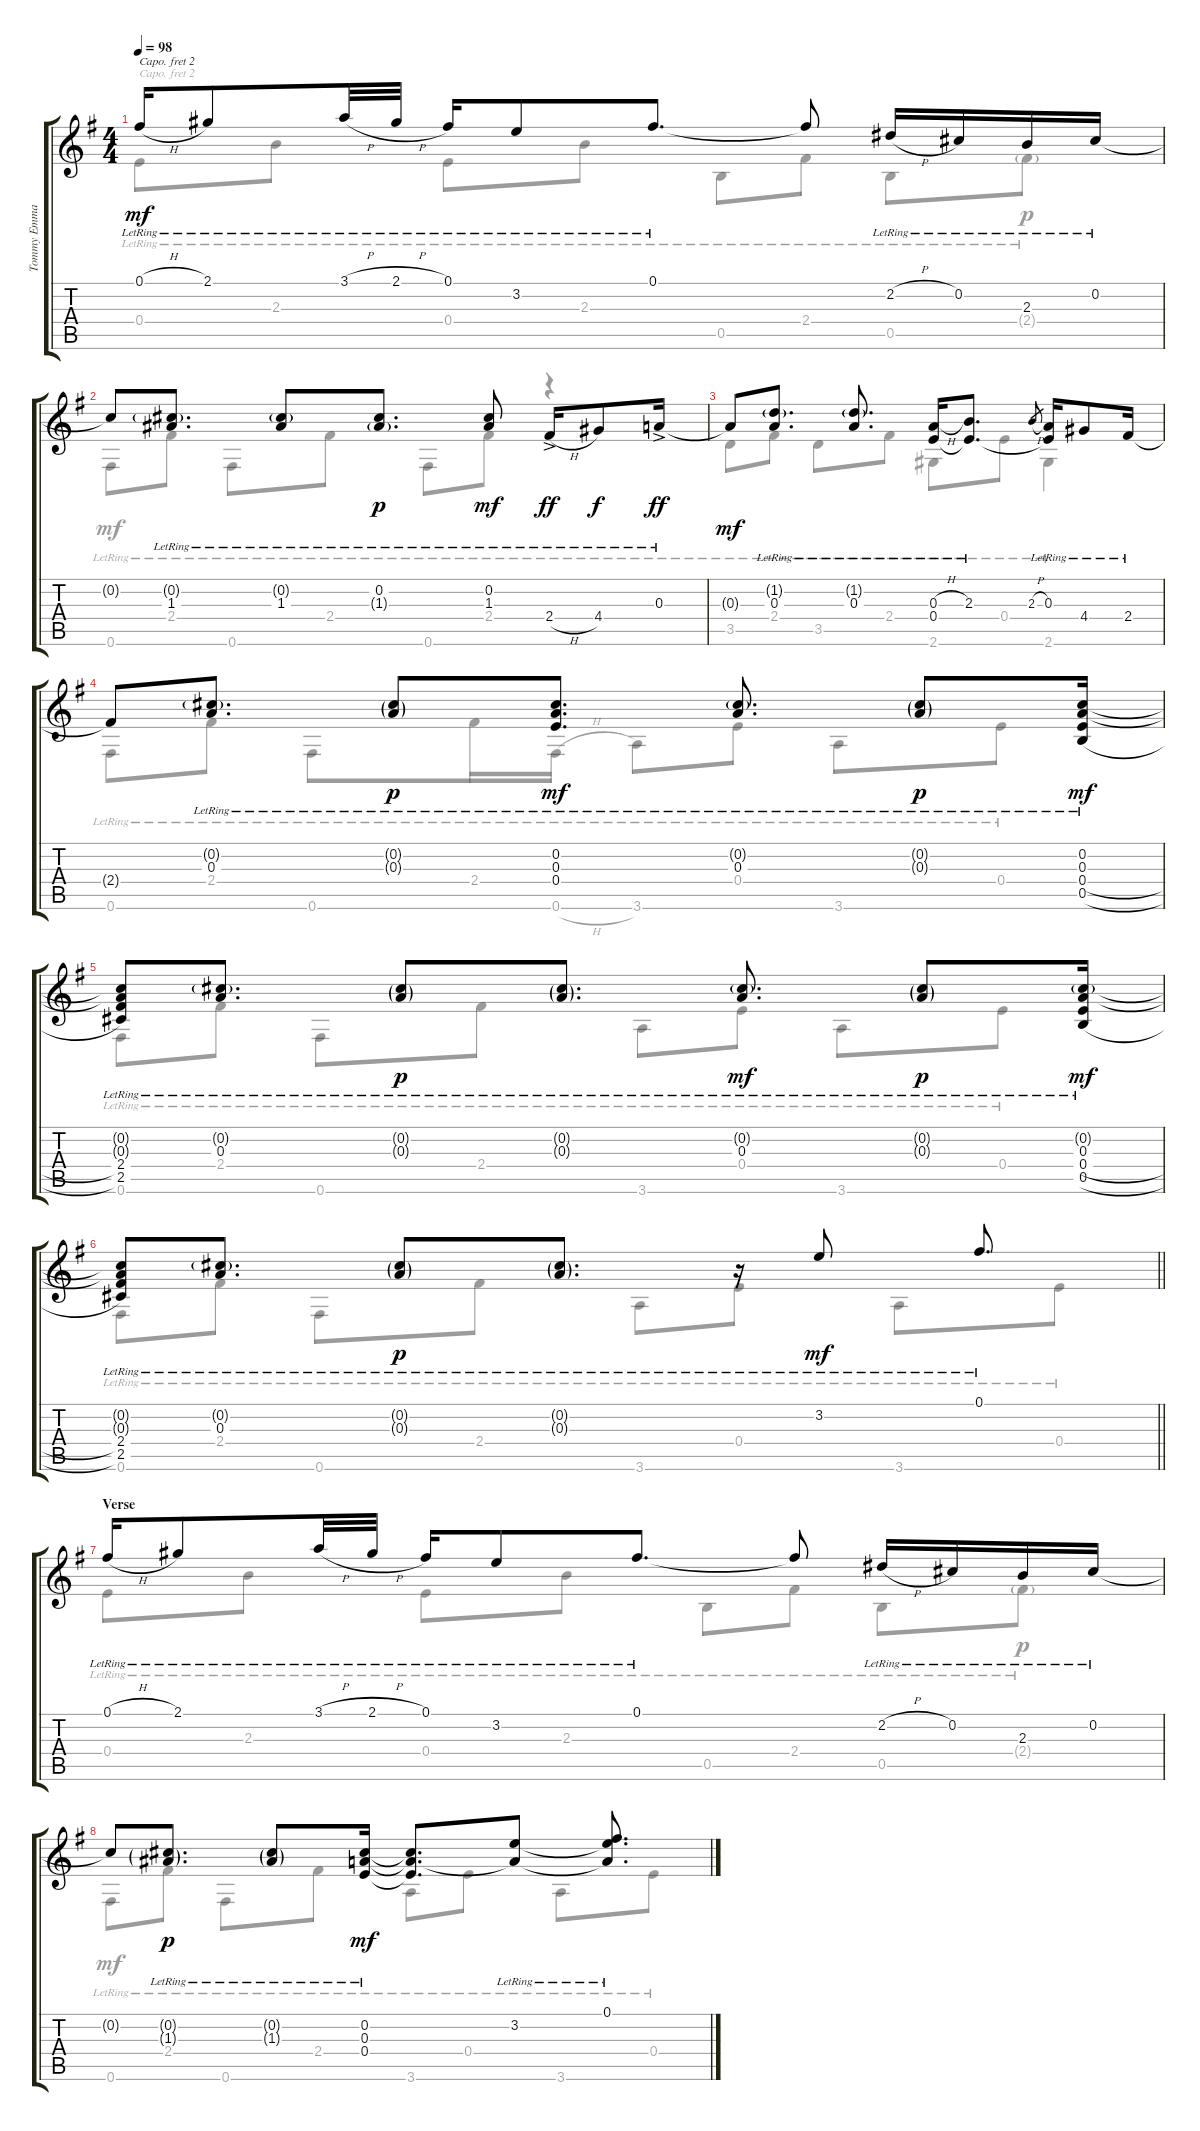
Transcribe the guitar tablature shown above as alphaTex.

\track ("Tommy Emmanuel" "Tommy Emma") {instrument acousticguitarsteel}
\staff {score tabs}
\capo 2
\tuning (E4 B3 G3 D3 A2 E2) {hide}
\voice
\ts (4 4)
\tempo 98
\clef g2
\ks g
0.1{h lr}.16{dy mf} 2.1{lr}.8 3.1{h lr}.32 2.1{h lr}.32 0.1{lr}.16 3.2{lr}.8 0.1{lr}.8{d} 0.1{t}.8 2.2{h lr}.16 0.2{lr}.16 2.3{lr}.16 0.2{lr}.16 |
0.2{t}.8 (0.2{g lr} 1.3{lr}).8{d} (0.2{g lr} 1.3{lr}).8 (0.2{lr} 1.3{g lr}).8{d dy p} (0.2{lr} 1.3{lr}).8{dy mf} 2.4{h ac lr}.16{dy ff} 4.4{lr}.8{dy f} 0.3{ac lr}.16{dy ff} |
0.3{t}.8{dy mf} (1.2{g lr} 0.3{lr}).8{d} (1.2{g lr} 0.3{lr}).8{d} (0.3{h lr} 0.4{lr}).16 (2.3{lr} 0.4{t}).8{d} 2.3{h}.8{gr} (0.3{lr} 0.4{t}).16 4.4{lr}.8 2.4{lr}.16 |
2.4{t}.8 (0.2{g lr} 0.3{lr}).8{d} (0.2{g lr} 0.3{g lr}).8{dy p} (0.2{lr} 0.3{lr} 0.4{lr}).8{d dy mf} (0.2{g lr} 0.3{lr}).8{d} (0.2{g lr} 0.3{g lr}).8{dy p} (0.2{lr} 0.3{lr} 0.4{h lr} 0.5{h lr}).16{dy mf} |
(0.2{t} 0.3{t} 2.4{lr} 2.5{lr}).8 (0.2{g lr} 0.3{lr}).8{d} (0.2{g lr} 0.3{g lr}).8{dy p} (0.2{g lr} 0.3{g lr}).8{d} (0.2{g lr} 0.3{lr}).8{d dy mf} (0.2{g lr} 0.3{g lr}).8{dy p} (0.2{g lr} 0.3{lr} 0.4{h lr} 0.5{h lr}).16{dy mf} |
\barLineRight lightlight
(0.2{t} 0.3{t} 2.4{lr} 2.5{lr}).8 (0.2{g lr} 0.3{lr}).8{d} (0.2{g lr} 0.3{g lr}).8{dy p} (0.2{g lr} 0.3{g lr}).8{d} r.16 3.2{lr}.8{dy mf} 0.1{lr}.8{d} |
\section ("" "Verse")
0.1{h lr}.16 2.1{lr}.8 3.1{h lr}.32 2.1{h lr}.32 0.1{lr}.16 3.2{lr}.8 0.1{lr}.8{d} 0.1{t}.8 2.2{h lr}.16 0.2{lr}.16 2.3{lr}.16 0.2{lr}.16 |
0.2{t}.8 (0.2{g lr} 1.3{g lr}).8{d dy p} (0.2{g lr} 1.3{g lr}).8 (0.2{lr} 0.3{lr} 0.4{lr}).16{dy mf} (0.2{t} 0.3{t} 0.4{t}).8{d} (3.2{lr} 0.3{t}).8 (0.1{lr} 3.2{t} 0.3{t}).8{d}
\voice
\clef g2
\ottava regular
\simile none
\ks g
0.4{lr}.8{dy mf} 2.3{lr}.8 0.4{lr}.8 2.3{lr}.8 0.5{lr}.8 2.4{lr}.8 0.5{lr}.8 2.4{g lr}.8{dy p} |
0.6{lr}.8{dy mf} 2.4{lr}.8 0.6{lr}.8 2.4{lr}.8 0.6{lr}.8 2.4{lr}.8 r.4 |
3.5{lr}.8 2.4{lr}.8 3.5{lr}.8 2.4{lr}.8 2.6{lr}.8 0.4{lr}.8 2.6{lr}.4 |
0.6{lr}.8 2.4{lr}.8 0.6{lr}.8 2.4{lr}.16 0.6{h lr}.16 3.6{lr}.8 0.4{lr}.8 3.6{lr}.8 0.4{lr}.8 |
0.6{lr}.8 2.4{lr}.8 0.6{lr}.8 2.4{lr}.8 3.6{lr}.8 0.4{lr}.8 3.6{lr}.8 0.4{lr}.8 |
\barLineRight lightlight
0.6{lr}.8 2.4{lr}.8 0.6{lr}.8 2.4{lr}.8 3.6{lr}.8 0.4{lr}.8 3.6{lr}.8 0.4{lr}.8 |
0.4{lr}.8 2.3{lr}.8 0.4{lr}.8 2.3{lr}.8 0.5{lr}.8 2.4{lr}.8 0.5{lr}.8 2.4{g lr}.8{dy p} |
0.6{lr}.8{dy mf} 2.4{lr}.8 0.6{lr}.8 2.4{lr}.8 3.6{lr}.8 0.4{lr}.8 3.6{lr}.8 0.4{lr}.8
